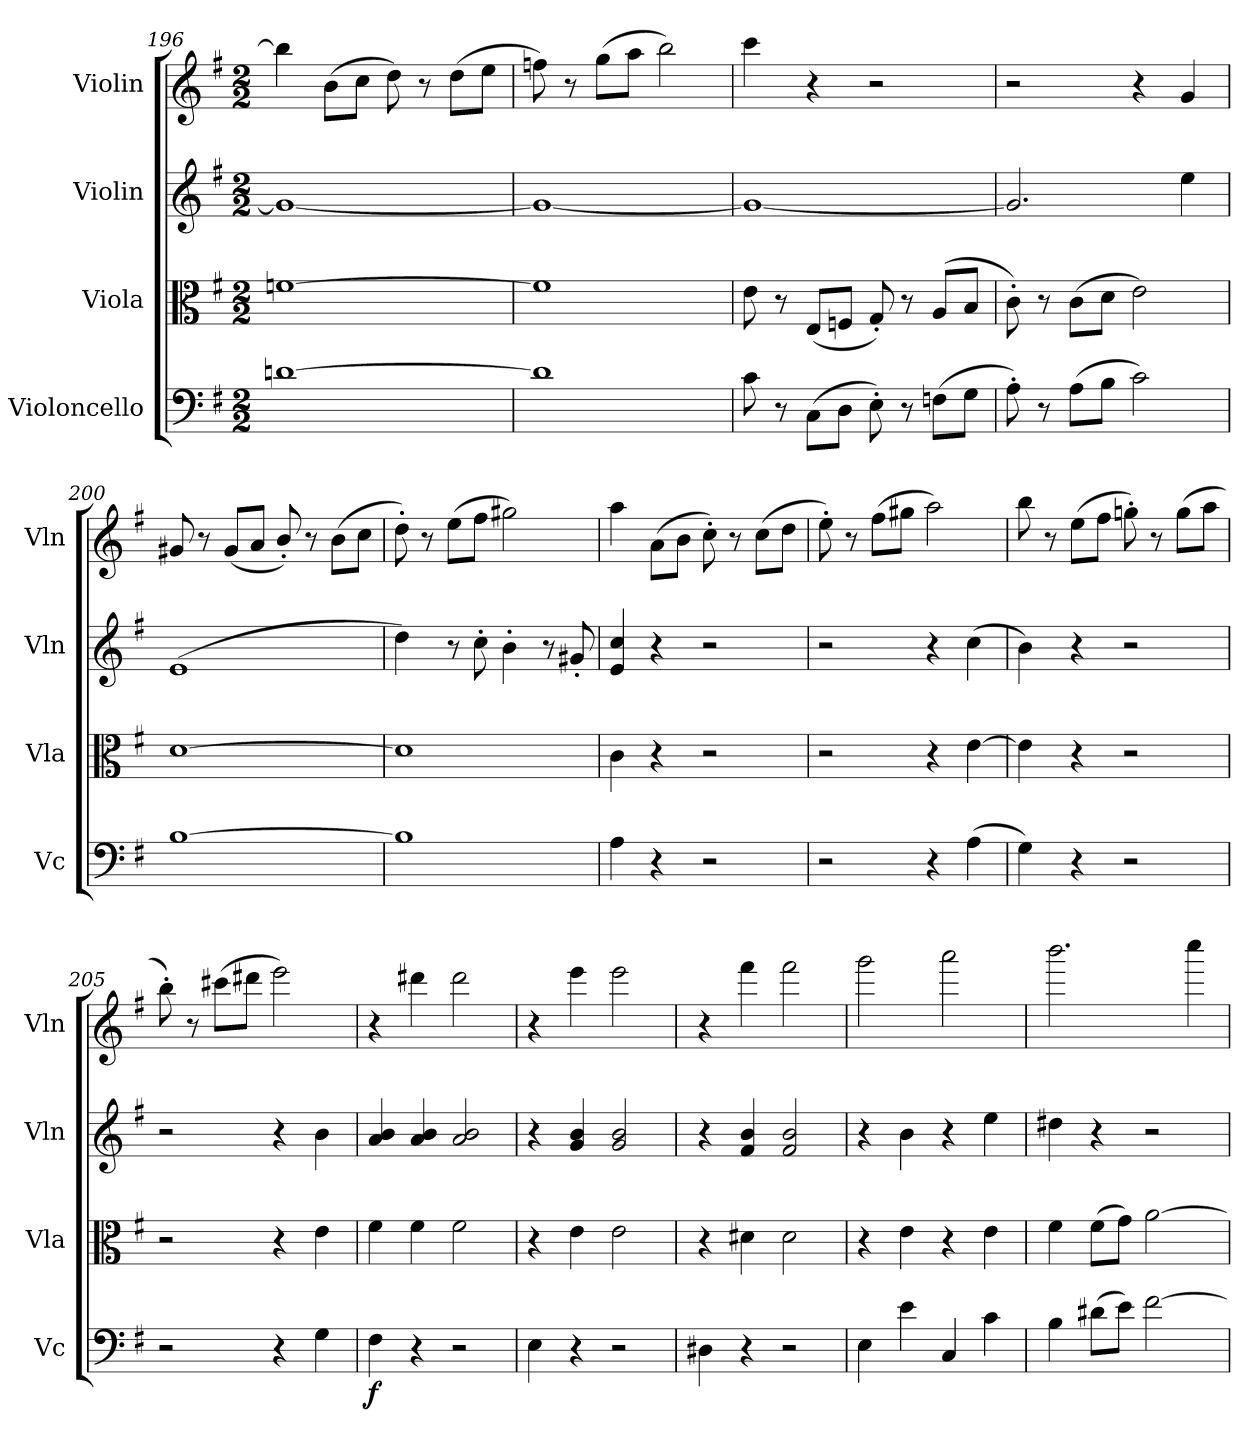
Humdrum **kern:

**kern	**dynam	**kern	**kern	**kern
*part4	*part4	*part3	*part2	*part1
*staff4	*staff4	*staff3	*staff2	*staff1
*I"Violoncello	*	*I"Viola	*I"Violin	*I"Violin
*I'Vc	*	*I'Vla	*I'Vln	*I'Vln
*clefF4	*	*clefC3	*clefG2	*clefG2
*k[f#]	*	*k[f#]	*k[f#]	*k[f#]
*M2/2	*	*M2/2	*M2/2	*M2/2
=196	=196	=196	=196	=196
[1dn	.	[1fn	1g_	4bb\]
.	.	.	.	(8b\L
.	.	.	.	8cc\J
.	.	.	.	8dd\)
.	.	.	.	8r
.	.	.	.	(8dd\L
.	.	.	.	8ee\J
=197	=197	=197	=197	=197
1d]	.	1f]	1g_	8ffn\)
.	.	.	.	8r
.	.	.	.	(8gg\L
.	.	.	.	8aa\J
.	.	.	.	2bb\)
=198	=198	=198	=198	=198
8c\	.	8e\	1g_	4ccc\
8r	.	8r	.	.
(8C\L	.	(8E/L	.	4r
8D\J	.	8Fn/J	.	.
8E'\)	.	8G'/)	.	2r
8r	.	8r	.	.
(8Fn\L	.	(8A/L	.	.
8G\J	.	8B/J	.	.
=199	=199	=199	=199	=199
8A'\)	.	8c'\)	2.g/]	2r
8r	.	8r	.	.
(8A\L	.	(8c\L	.	.
8B\J	.	8d\J	.	.
2c\)	.	2e\)	.	4r
.	.	.	4ee\	4g/
=200	=200	=200	=200	=200
[1B	.	[1d	(1e	8g#X/
.	.	.	.	8r
.	.	.	.	(8g#/L
.	.	.	.	8a/J
.	.	.	.	8b'/)
.	.	.	.	8r
.	.	.	.	(8b\L
.	.	.	.	8cc\J
=201	=201	=201	=201	=201
1B]	.	1d]	4dd\)	8dd'\)
.	.	.	.	8r
.	.	.	8r	(8ee\L
.	.	.	8cc'\	8ff#\J
.	.	.	4b'\	2gg#X\)
.	.	.	8r	.
.	.	.	8g#X'/	.
=202	=202	=202	=202	=202
4A\	.	4c\	4e/ 4cc/	4aa\
4r	.	4r	4r	(8a\L
.	.	.	.	8b\J
2r	.	2r	2r	8cc'\)
.	.	.	.	8r
.	.	.	.	(8cc\L
.	.	.	.	8dd\J
=203	=203	=203	=203	=203
2r	.	2r	2r	8ee'\)
.	.	.	.	8r
.	.	.	.	(8ff#\L
.	.	.	.	8gg#X\J
4r	.	4r	4r	2aa\)
(4A\	.	[4e\	(4cc\	.
=204	=204	=204	=204	=204
4G\)	.	4e\]	4b\)	8bb\
.	.	.	.	8r
4r	.	4r	4r	(8ee\L
.	.	.	.	8ff#\J
2r	.	2r	2r	8ggn'\)
.	.	.	.	8r
.	.	.	.	(8gg\L
.	.	.	.	8aa\J
=205	=205	=205	=205	=205
2r	.	2r	2r	8bb'\)
.	.	.	.	8r
.	.	.	.	(8ccc#X\L
.	.	.	.	8ddd#X\J
4r	.	4r	4r	2eee\)
4G\	.	4e\	4b\	.
=206	=206	=206	=206	=206
4F#\	f	4f#\	4a/ 4b/	4r
4r	.	4f#\	4a/ 4b/	4ddd#X\
2r	.	2f#\	2a/ 2b/	2ddd#\
=207	=207	=207	=207	=207
4E\	.	4r	4r	4r
4r	.	4e\	4g/ 4b/	4eee\
2r	.	2e\	2g/ 2b/	2eee\
=208	=208	=208	=208	=208
4D#X\	.	4r	4r	4r
4r	.	4d#X\	4f#/ 4b/	4fff#\
2r	.	2d#\	2f#/ 2b/	2fff#\
=209	=209	=209	=209	=209
4E\	.	4r	4r	2ggg\
4e\	.	4e\	4b\	.
4C/	.	4r	4r	2aaa\
4c\	.	4e\	4ee\	.
=210	=210	=210	=210	=210
4B\	.	4f#\	4dd#X\	2.bbb\
(8d#X\L	.	(8f#\L	4r	.
8e\J)	.	8g\J)	.	.
[2f#\	.	[2a\	2r	.
.	.	.	.	4cccc\
=	=	=	=	=
*-	*-	*-	*-	*-
